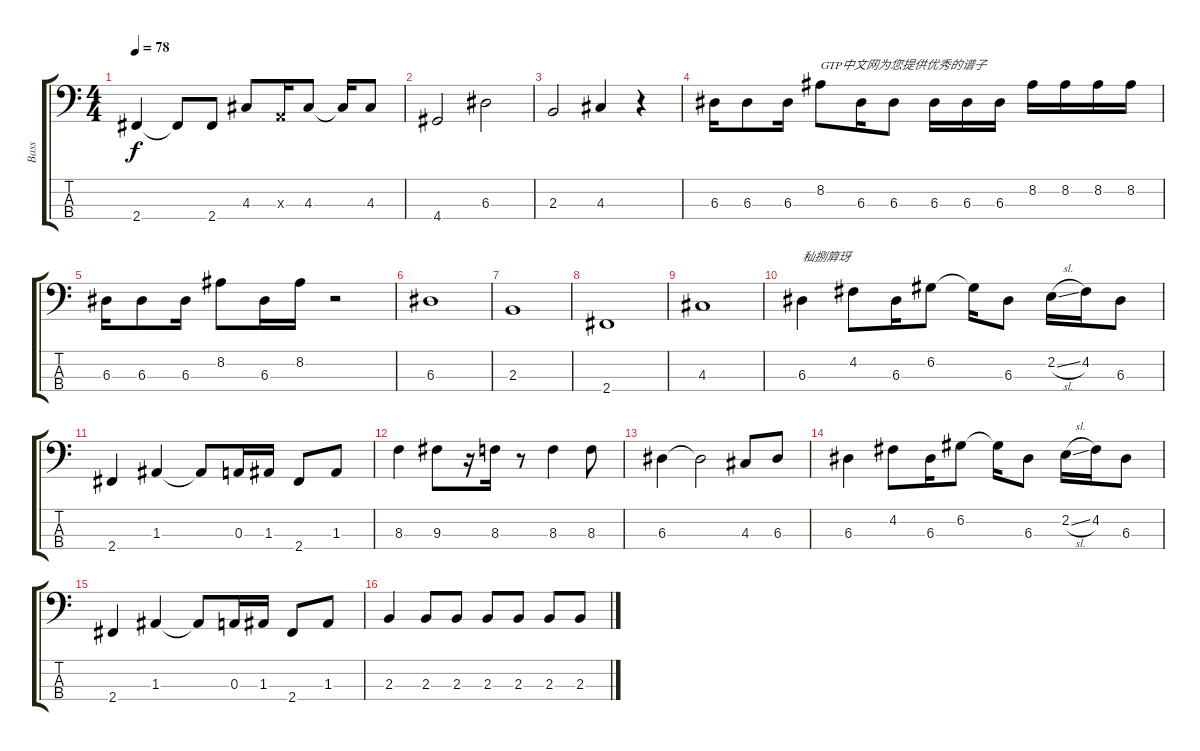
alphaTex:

\track ("Bass" "Bass") {instrument electricbassfinger}
\staff {score tabs}
\tuning (G2 D2 A1 E1) {hide}
\ts (4 4)
\tempo 78
\clef f4
\ks c
2.4.4{dy f} 2.4{t}.8 2.4.8 4.3.8 0.3{x}.16 4.3.8 4.3{t}.16 4.3.8 |
4.4.2 6.3.2 |
2.3.2 4.3.4 r.4 |
6.3.16 6.3.8 6.3.16 8.2.8{txt "GTP中文网为您提供优秀的谱子"} 6.3.16 6.3.8 6.3.16 6.3.16 6.3.16 8.2.16 8.2.16 8.2.16 8.2.16 |
6.3.16 6.3.8 6.3.16 8.2.8 6.3.16 8.2.16 r.2 |
6.3.1 |
2.3.1 |
2.4.1 |
4.3.1 |
6.3.4{txt "秈捌簈玡"} 4.2.8 6.3.16 6.2.8 6.2{t}.16 6.3.8 2.2{sl}.16 4.2.16 6.3.8 |
2.4.4 1.3.4 1.3{t}.8 0.3.16 1.3.16 2.4.8 1.3.8 |
8.3.4 9.3.8 r.16 8.3.16 r.8 8.3.4 8.3.8 |
6.3.4 6.3{t}.2 4.3.8 6.3.8 |
6.3.4 4.2.8 6.3.16 6.2.8 6.2{t}.16 6.3.8 2.2{sl}.16 4.2.16 6.3.8 |
2.4.4 1.3.4 1.3{t}.8 0.3.16 1.3.16 2.4.8 1.3.8 |
2.3.4 2.3.8 2.3.8 2.3.8 2.3.8 2.3.8 2.3.8
